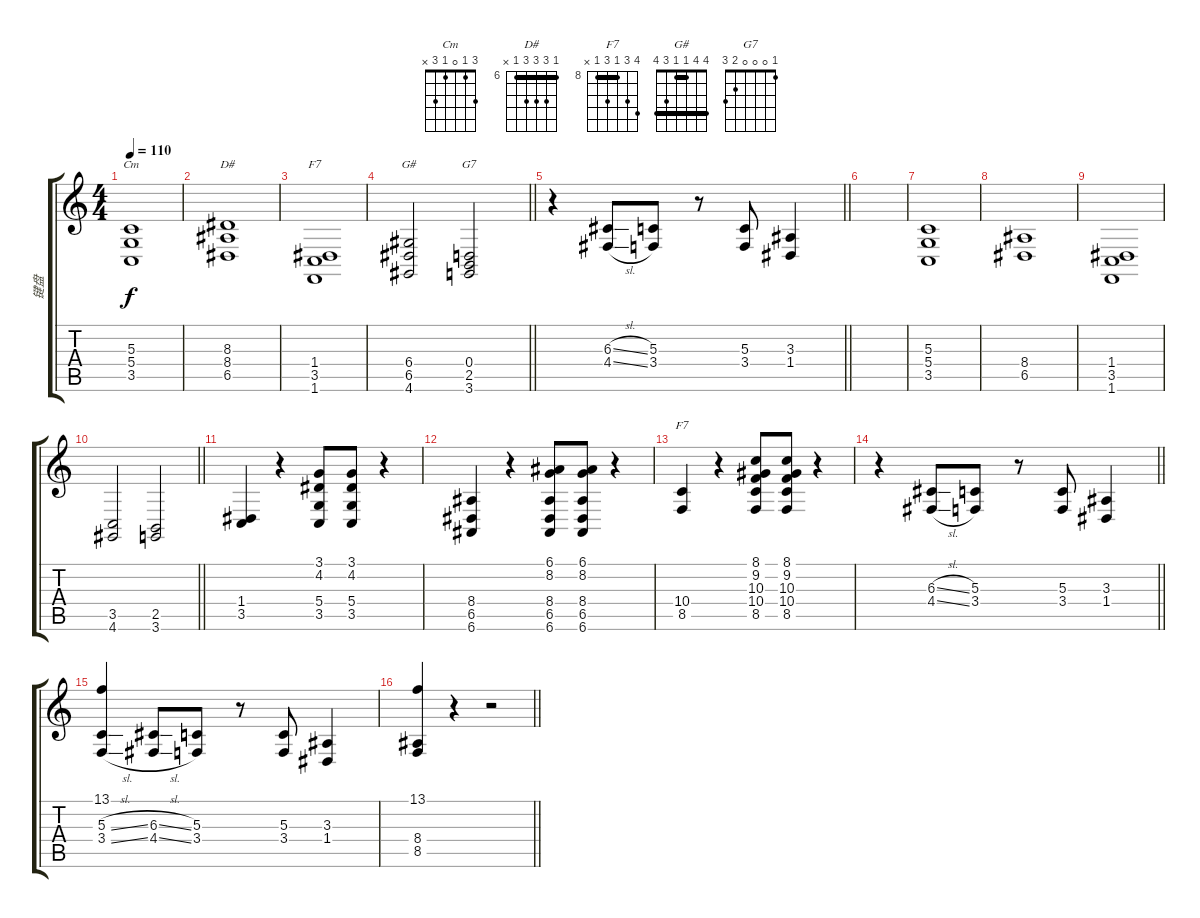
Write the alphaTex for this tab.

\track ("键盘" "键盘") {instrument synthstrings1}
\staff {score tabs}
\tuning (E4 B3 G3 D3 A2 E2) {hide}
\chord ("Cm" 3 1 0 1 3 x)
\chord ("D#" 6 8 8 8 6 x) {firstfret 6 barre 6}
\chord ("F7" 1 1 2 1 3 1) {barre 1}
\chord ("G#" 4 4 1 1 3 4) {barre (1 4)}
\chord ("G7" 1 0 0 0 2 3)
\chord ("F7" 11 10 8 10 8 x) {firstfret 8 barre 8}
\ts (4 4)
\tempo 110
\clef g2
\ks c
(5.3 5.4 3.5).1{ch "Cm" dy f} |
(8.3 8.4 6.5).1{ch "D#"} |
(1.4 3.5 1.6).1{ch "F7"} |
\barLineRight lightlight
(6.4 6.5 4.6).2{ch "G#"} (0.4 2.5 3.6).2{ch "G7"} |
\barLineRight lightlight
r.4 (6.3{sl} 4.4{sl}).8 (5.3 3.4).8 r.8 (5.3 3.4).8 (3.3 1.4).4 |
|
(5.3 5.4 3.5).1 |
(8.4 6.5).1 |
(1.4 3.5 1.6).1 |
\barLineRight lightlight
(3.5 4.6).2 (2.5 3.6).2 |
(1.4 3.5).4 r.4 (3.1 4.2 5.4 3.5).8 (3.1 4.2 5.4 3.5).8 r.4 |
(8.4 6.5 6.6).4 r.4 (6.1 8.2 8.4 6.5 6.6).8 (6.1 8.2 8.4 6.5 6.6).8 r.4 |
(10.4 8.5).4{ch "F7"} r.4 (8.1 9.2 10.3 10.4 8.5).8 (8.1 9.2 10.3 10.4 8.5).8 r.4 |
\barLineRight lightlight
r.4 (6.3{sl} 4.4{sl}).8 (5.3 3.4).8 r.8 (5.3 3.4).8 (3.3 1.4).4 |
(13.1 5.3{sl} 3.4{sl}).4 (6.3{sl} 4.4{sl}).8 (5.3 3.4).8 r.8 (5.3 3.4).8 (3.3 1.4).4 |
\barLineRight lightlight
(13.1 8.4 8.5).4 r.4 r.2
